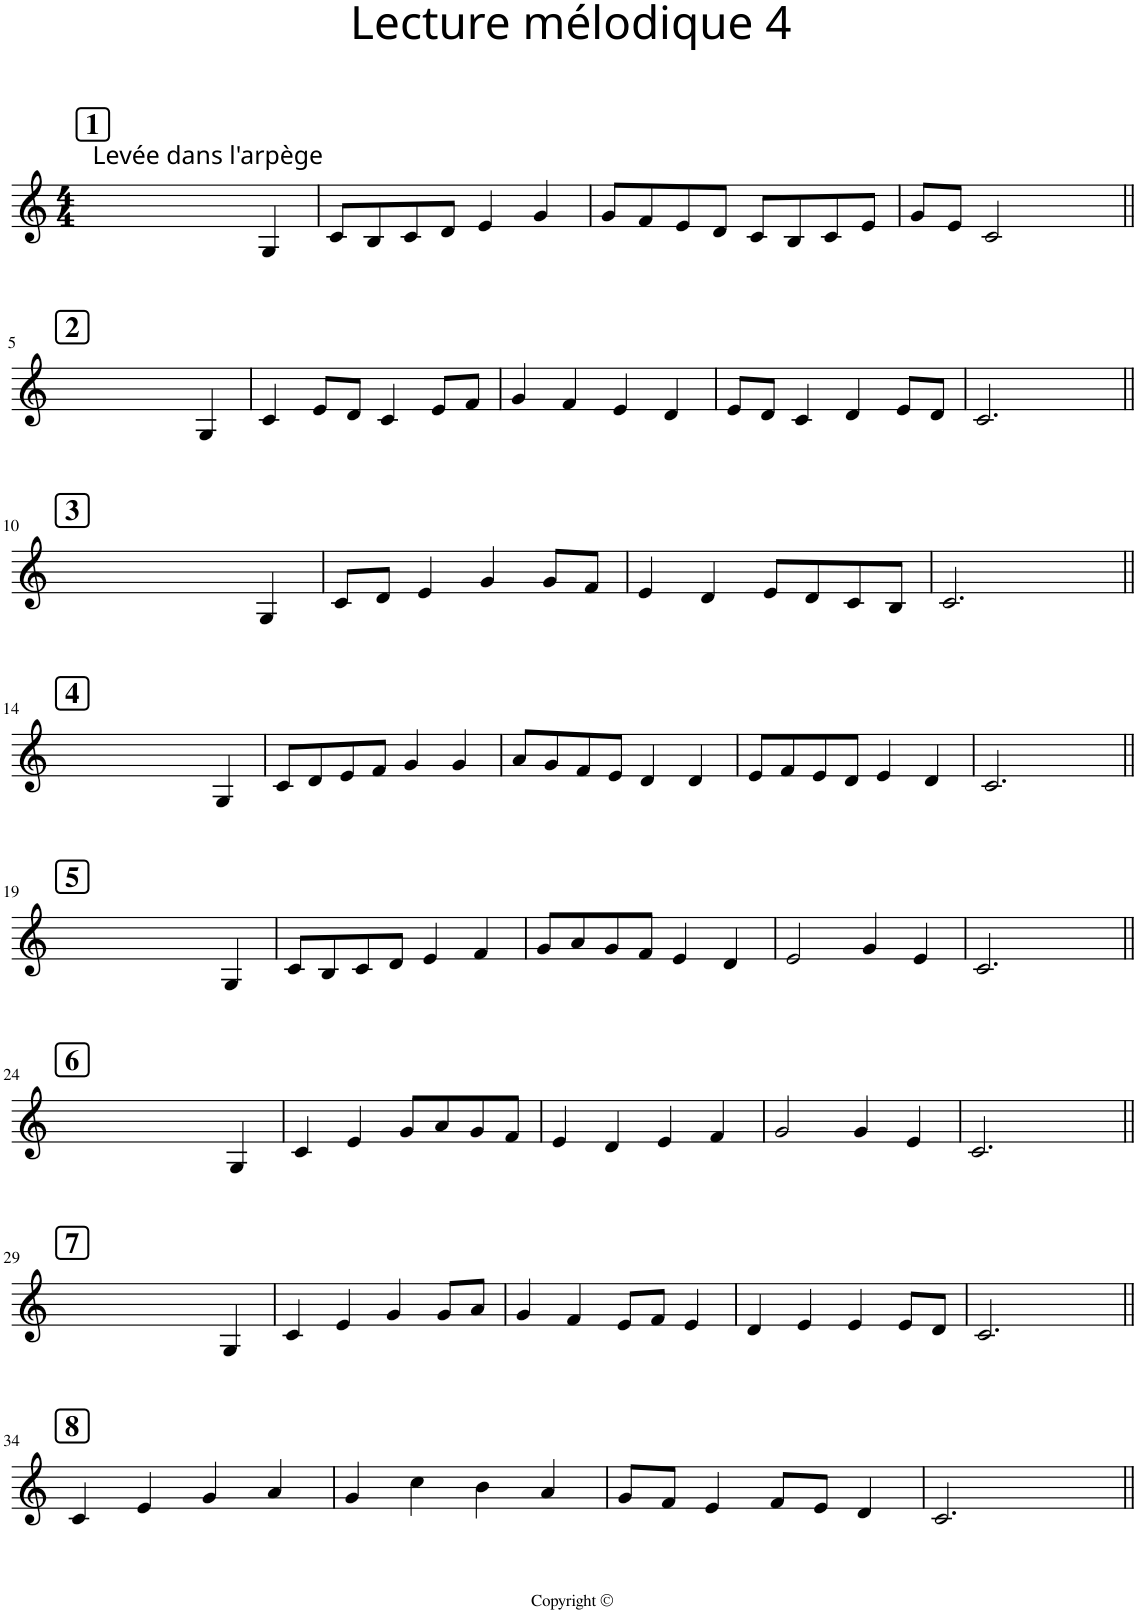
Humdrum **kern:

**kern
*part1
*staff1
*I"P1
*clefG2
*k[]
*M4/4
!!LO:REH:place=s1:a:B:cj:fs=14:t=1:qo=1
=1
!LO:TX:a:t=Levée dans l'arpège
4ryy
4ryy
4ryy
4G/
=2
8c/L
8B/
8c/
8d/J
4e/
4g/
=3
8g/L
8f/
8e/
8d/J
8c/L
8B/
8c/
8e/J
=4
8g/L
8e/J
2c/
4ryy
!!LO:LB:g=z
!!LO:REH:place=s1:a:B:cj:fs=14:t=2
=5||
2ryy
4ryy
4G/
=6
4c/
8e/L
8d/J
4c/
8e/L
8f/J
=7
4g/
4f/
4e/
4d/
=8
8e/L
8d/J
4c/
4d/
8e/L
8d/J
=9
2.c/
4ryy
!!LO:LB:g=z
!!LO:REH:place=s1:a:B:cj:fs=14:t=3
=10||
4ryy
4ryy
4ryy
4G/
=11
8c/L
8d/J
4e/
4g/
8g/L
8f/J
=12
4e/
4d/
8e/L
8d/
8c/
8B/J
=13
2.c/
4ryy
!!LO:LB:g=z
!!LO:REH:place=s1:a:B:cj:fs=14:t=4
=14||
4ryy
4ryy
4ryy
4G/
=15
8c/L
8d/
8e/
8f/J
4g/
4g/
=16
8a/L
8g/
8f/
8e/J
4d/
4d/
=17
8e/L
8f/
8e/
8d/J
4e/
4d/
=18
2.c/
4ryy
!!LO:LB:g=z
!!LO:REH:place=s1:a:B:cj:fs=14:t=5
=19||
4ryy
4ryy
4ryy
4G/
=20
8c/L
8B/
8c/
8d/J
4e/
4f/
=21
8g/L
8a/
8g/
8f/J
4e/
4d/
=22
2e/
4g/
4e/
=23
2.c/
4ryy
!!LO:LB:g=z
!!LO:REH:place=s1:a:B:cj:fs=14:t=6
=24||
4ryy
4ryy
4ryy
4G/
=25
4c/
4e/
8g/L
8a/
8g/
8f/J
=26
4e/
4d/
4e/
4f/
=27
2g/
4g/
4e/
=28
2.c/
4ryy
!!LO:LB:g=z
!!LO:REH:place=s1:a:B:cj:fs=14:t=7
=29||
4ryy
4ryy
4ryy
4G/
=30
4c/
4e/
4g/
8g/L
8a/J
=31
4g/
4f/
8e/L
8f/J
4e/
=32
4d/
4e/
4e/
8e/L
8d/J
=33
2.c/
4ryy
!!LO:LB:g=z
!!LO:REH:place=s1:a:B:cj:fs=14:t=8
=34||
4c/
4e/
4g/
4a/
=35
4g/
4cc\
4b\
4a/
=36
8g/L
8f/J
4e/
8f/L
8e/J
4d/
=37
2.c/
4ryy
=||
*-
